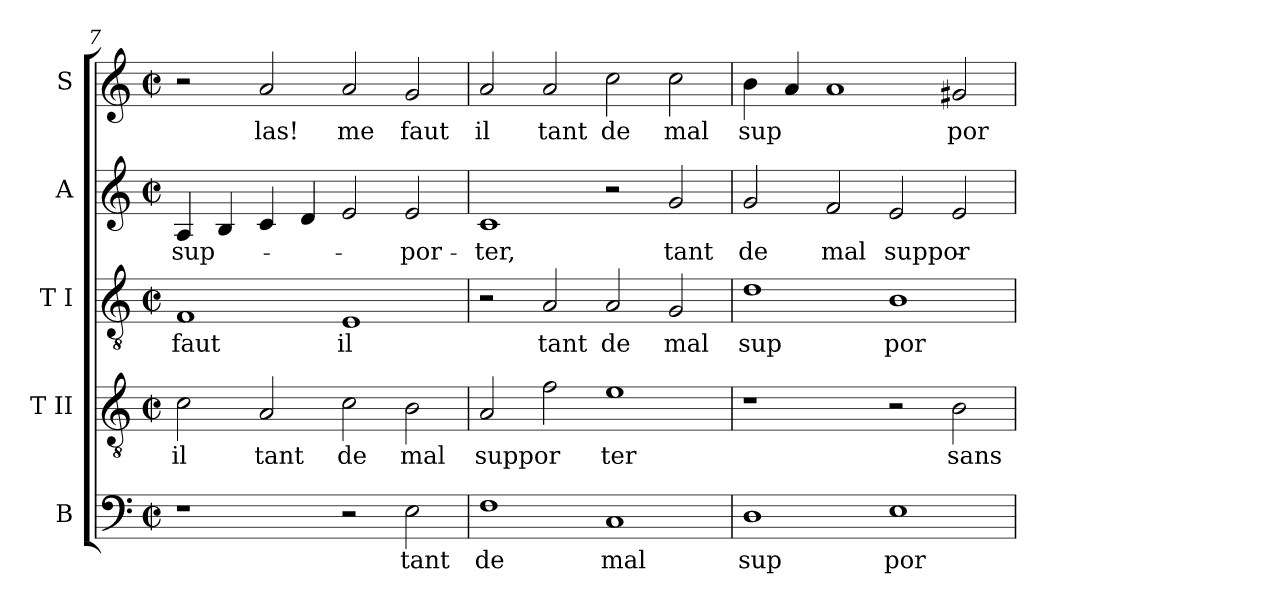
**kern	**text	**kern	**text	**kern	**text	**kern	**text	**kern	**text
*part5	*part5	*part4	*part4	*part3	*part3	*part2	*part2	*part1	*part1
*staff5	*staff5	*staff4	*staff4	*staff3	*staff3	*staff2	*staff2	*staff1	*staff1
*I"B	*	*I"T II	*	*I"T I	*	*I"A	*	*I"S	*
!!LO:LB:g=z
*clefF4	*	*clefGv2	*	*clefGv2	*	*clefG2	*	*clefG2	*
*M2/2	*	*M2/2	*	*M2/2	*	*M2/2	*	*M2/2	*
*met(c|)	*	*met(c|)	*	*met(c|)	*	*met(c|)	*	*met(c|)	*
=7	=7	=7	=7	=7	=7	=7	=7	=7	=7
!	!	!	!LO:LY:b:cj	!	!LO:LY:b:cj	!	!LO:LY:b	!	!
1r	.	2c\	il	1F	faut	4A/	sup-	2r	.
.	.	.	.	.	.	4B/	.	.	.
!	!	!	!LO:LY:b:cj	!	!	!	!	!	!LO:LY:b:cj
.	.	2A/	tant	.	.	4c/	.	2a/	las!
.	.	.	.	.	.	4d/	.	.	.
!	!	!	!LO:LY:b:cj	!	!LO:LY:b:cj	!	!	!	!LO:LY:b:cj
2r	.	2c\	de	1E	il	2e/	.	2a/	me
!	!LO:LY:b:cj	!	!LO:LY:b:cj	!	!	!	!LO:LY:b:cj	!	!LO:LY:b:cj
2E\	tant	2B\	mal	.	.	2e/	-por-	2g/	faut
=8	=8	=8	=8	=8	=8	=8	=8	=8	=8
!	!LO:LY:b:cj	!	!LO:LY:b:cj	!	!	!	!LO:LY:b:cj	!	!LO:LY:b:cj
1F	de	2A/	suppor	2r	.	1c	-ter,	2a/	il
!	!	!	!	!	!LO:LY:b:cj	!	!	!	!LO:LY:b:cj
.	.	2f\	.	2A/	tant	.	.	2a/	tant
!	!LO:LY:b:cj	!	!LO:LY:b:cj	!	!LO:LY:b:cj	!	!	!	!LO:LY:b:cj
1C	mal	1e	ter	2A/	de	2r	.	2cc\	de
!	!	!	!	!	!LO:LY:b:cj	!	!LO:LY:b:cj	!	!LO:LY:b:cj
.	.	.	.	2G/	mal	2g/	tant	2cc\	mal
=9	=9	=9	=9	=9	=9	=9	=9	=9	=9
!	!LO:LY:b:cj	!	!	!	!LO:LY:b:cj	!	!LO:LY:b:cj	!	!LO:LY:b
1D	sup	1r	.	1d	sup	2g/	de	4b\	sup
.	.	.	.	.	.	.	.	4a/	.
!	!	!	!	!	!	!	!LO:LY:b:cj	!	!
.	.	.	.	.	.	2f/	mal	1a	.
!	!LO:LY:b:cj	!	!	!	!LO:LY:b:cj	!	!LO:LY:b:cj	!	!
1E	por	2r	.	1B	por	2e/	suppor-	.	.
!	!	!	!LO:LY:b:cj	!	!	!	!	!	!LO:LY:b:cj
.	.	2B\	sans	.	.	2e/	.	2g#/	por
=	=	=	=	=	=	=	=	=	=
*-	*-	*-	*-	*-	*-	*-	*-	*-	*-
